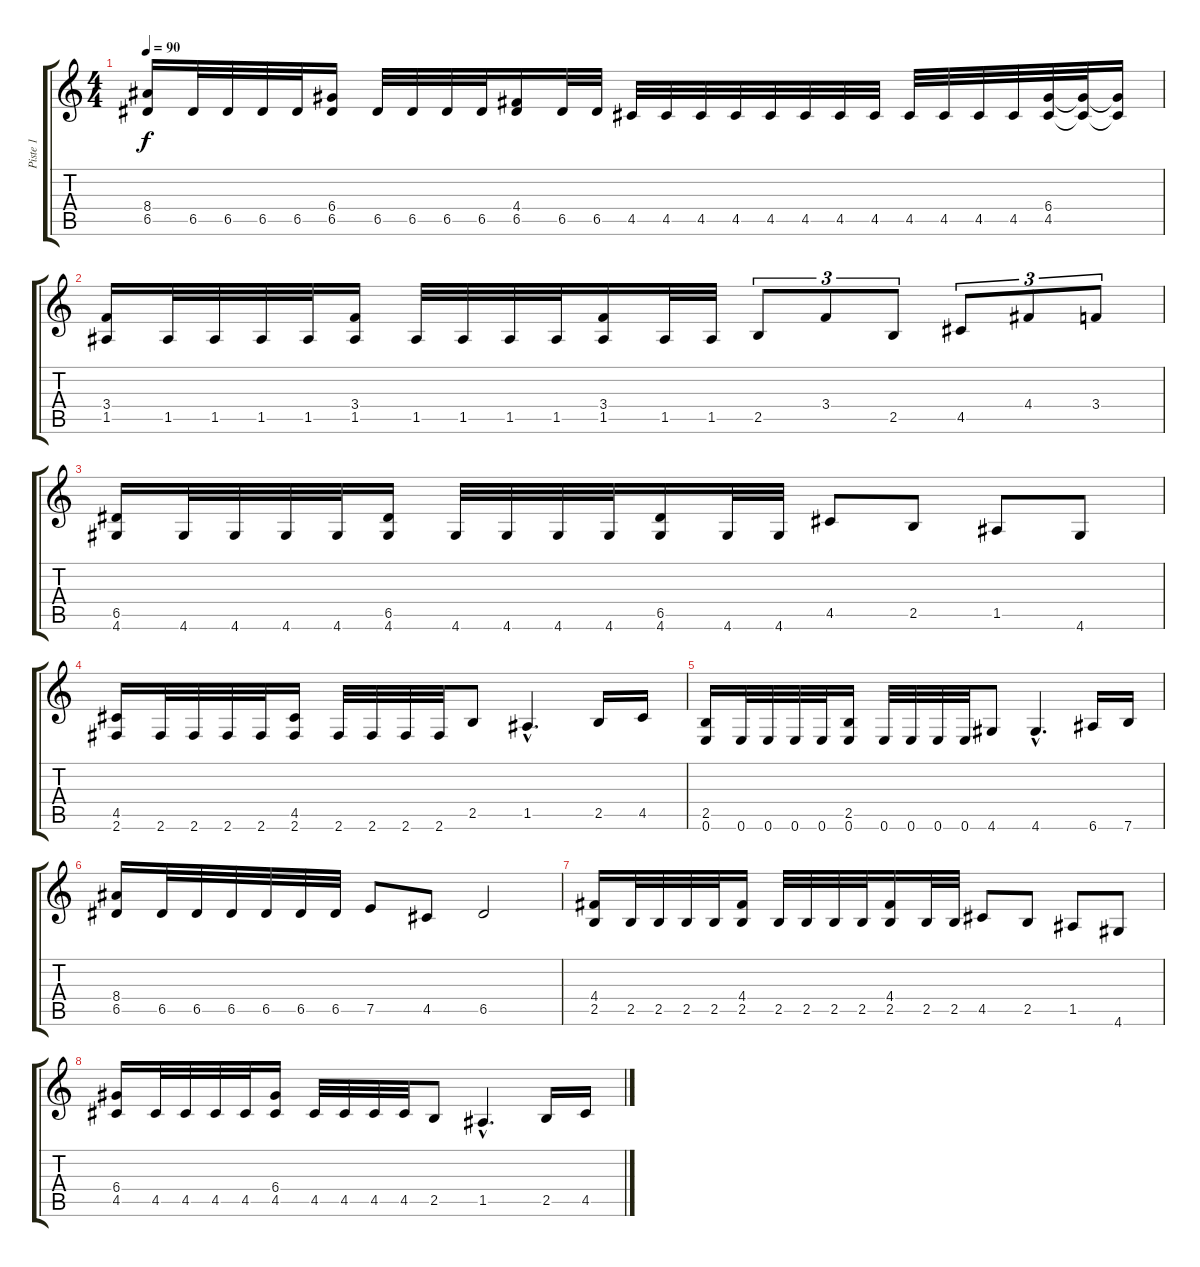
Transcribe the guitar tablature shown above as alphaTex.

\track ("Piste 1" "Piste 1") {instrument distortionguitar}
\staff {score tabs}
\tuning (E4 B3 G3 D3 A2 E2) {hide}
\ts (4 4)
\tempo 90
\clef g2
\ks c
(8.4 6.5).16{dy f} 6.5.32 6.5.32 6.5.32 6.5.32 (6.4 6.5).16 6.5.32 6.5.32 6.5.32 6.5.32 (4.4 6.5).16 6.5.32 6.5.32 4.5.32 4.5.32 4.5.32 4.5.32 4.5.32 4.5.32 4.5.32 4.5.32 4.5.32 4.5.32 4.5.32 4.5.32 (6.4 4.5).32 (6.4{t} 4.5{t}).32 (6.4{t} 4.5{t}).16 |
(3.4 1.5).16 1.5.32 1.5.32 1.5.32 1.5.32 (3.4 1.5).16 1.5.32 1.5.32 1.5.32 1.5.32 (3.4 1.5).16 1.5.32 1.5.32 2.5.8{tu (3 2)} 3.4.8{tu (3 2)} 2.5.8{tu (3 2)} 4.5.8{tu (3 2)} 4.4.8{tu (3 2)} 3.4.8{tu (3 2)} |
(6.5 4.6).16 4.6.32 4.6.32 4.6.32 4.6.32 (6.5 4.6).16 4.6.32 4.6.32 4.6.32 4.6.32 (6.5 4.6).16 4.6.32 4.6.32 4.5.8 2.5.8 1.5.8 4.6.8 |
(4.5 2.6).16 2.6.32 2.6.32 2.6.32 2.6.32 (4.5 2.6).16 2.6.32 2.6.32 2.6.32 2.6.32 2.5.8 1.5{hac}.4{d} 2.5.16 4.5.16 |
(2.5 0.6).16 0.6.32 0.6.32 0.6.32 0.6.32 (2.5 0.6).16 0.6.32 0.6.32 0.6.32 0.6.32 4.6.8 4.6{hac}.4{d} 6.6.16 7.6.16 |
(8.4 6.5).16 6.5.32 6.5.32 6.5.32 6.5.32 6.5.32 6.5.32 7.5.8 4.5.8 6.5.2 |
(4.4 2.5).16 2.5.32 2.5.32 2.5.32 2.5.32 (4.4 2.5).16 2.5.32 2.5.32 2.5.32 2.5.32 (4.4 2.5).16 2.5.32 2.5.32 4.5.8 2.5.8 1.5.8 4.6.8 |
(6.4 4.5).16 4.5.32 4.5.32 4.5.32 4.5.32 (6.4 4.5).16 4.5.32 4.5.32 4.5.32 4.5.32 2.5.8 1.5{hac}.4{d} 2.5.16 4.5.16
